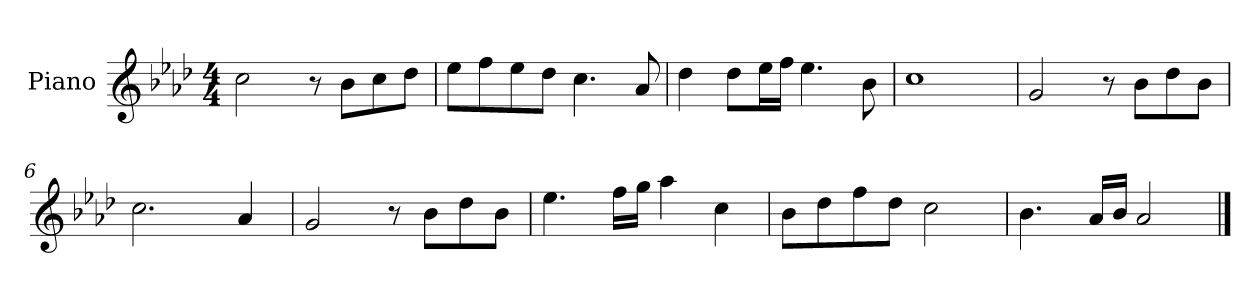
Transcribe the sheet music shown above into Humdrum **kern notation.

**kern
*part1
*staff1
*I"Piano
*I'Pno
*clefG2
*k[b-e-a-d-]
*A-:
*M4/4
=1
2cc\
8r
8b-\L
8cc\
8dd-\J
=2
8ee-\L
8ff\
8ee-\
8dd-\J
4.cc\
8a-/
=3
4dd-\
8dd-\L
16ee-\L
16ff\JJ
4.ee-\
8b-\
=4
1cc
=5
2g/
8r
8b-\L
8dd-\
8b-\J
=6
2.cc\
4a-/
=7
2g/
8r
8b-\L
8dd-\
8b-\J
=8
4.ee-\
16ff\LL
16gg\JJ
4aa-\
4cc\
=9
8b-\L
8dd-\
8ff\
8dd-\J
2cc\
=10
4.b-\
16a-/LL
16b-/JJ
2a-/
==
*-
